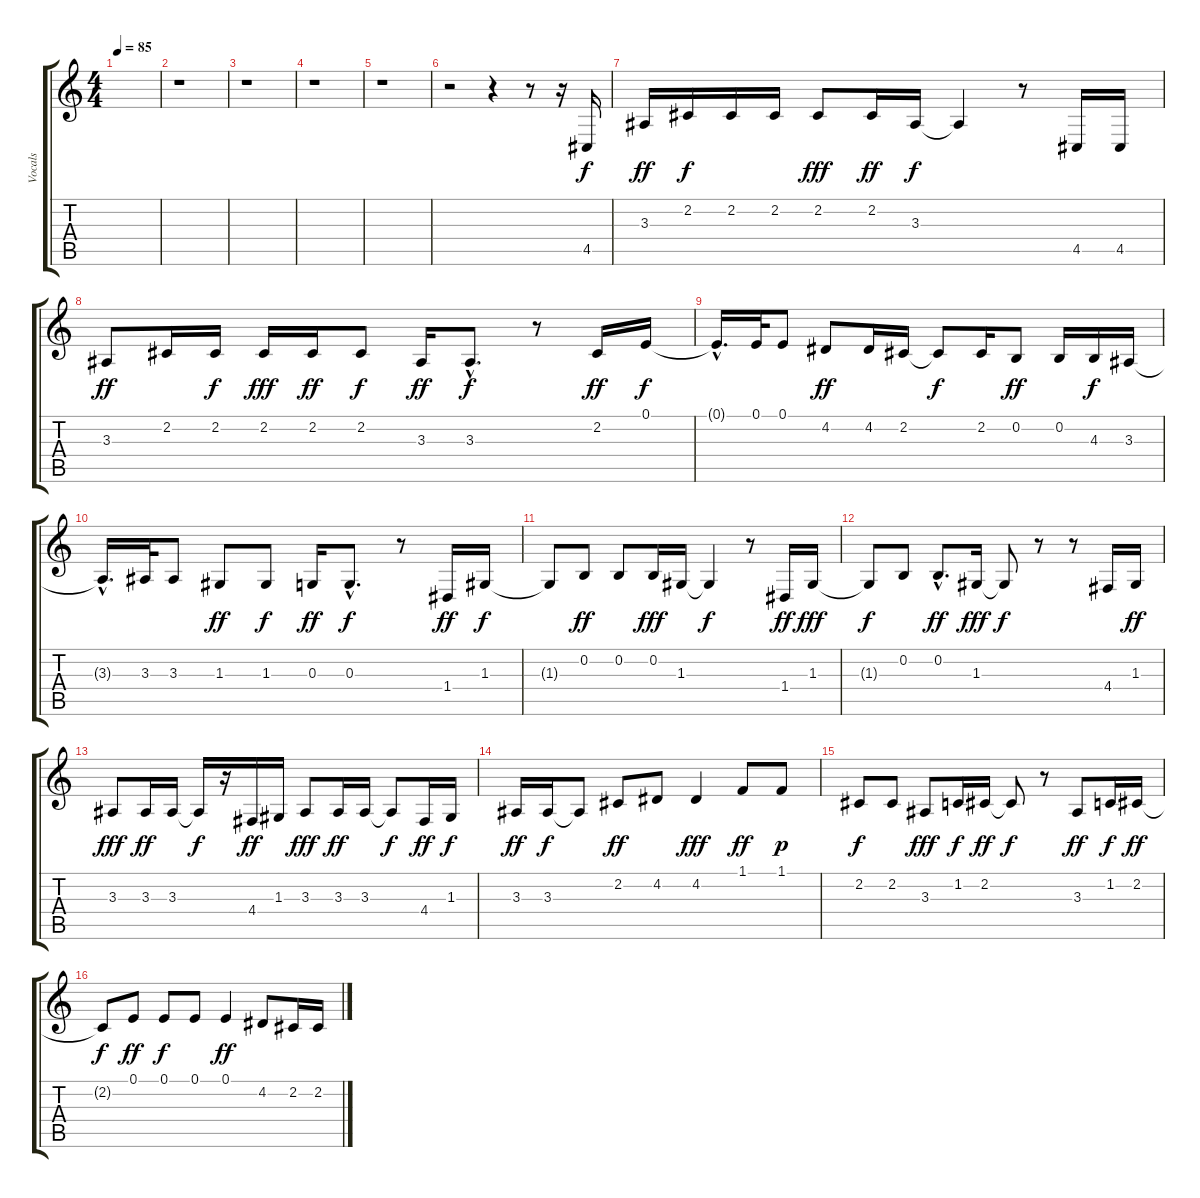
\track ("Vocals" "Vocals") {instrument clarinet}
\staff {score tabs}
\tuning (E4 B3 G3 D3 A2 E2) {hide}
\ts (4 4)
\tempo 85
\clef g2
\ks c
|
r.1 |
r.1 |
r.1 |
r.1 |
r.2 r.4 r.8 r.16 4.5.16 |
3.3.16{dy ff} 2.2.16{dy f} 2.2.16 2.2.16 2.2.8{dy fff} 2.2.16{dy ff} 3.3.16{dy f} 3.3{t}.4 r.8 4.5.16 4.5.16 |
3.3.8{dy ff} 2.2.16 2.2.16{dy f} 2.2.16{dy fff} 2.2.16{dy ff} 2.2.8{dy f} 3.3.16{dy ff} 3.3{hac}.8{d dy f} r.8 2.2.16{dy ff} 0.1.16{dy f} |
0.1{hac t}.16{d} 0.1.32 0.1.8 4.2.8{dy ff} 4.2.16 2.2.16 2.2{t}.8{dy f} 2.2.16 0.2.8{dy ff} 0.2.16 4.3.16{dy f} 3.3.16 |
3.3{hac t}.16{d} 3.3.32 3.3.8 1.3.8{dy ff} 1.3.8{dy f} 0.3.16{dy ff} 0.3{hac}.8{d dy f} r.8 1.4.16{dy ff} 1.3.16{dy f} |
1.3{t}.8 0.2.8{dy ff} 0.2.8 0.2.16{dy fff} 1.3.16 1.3{t}.4{dy f} r.8 1.4.16{dy ff} 1.3.16{dy fff} |
1.3{t}.8{dy f} 0.2.8 0.2{hac}.8{d dy ff} 1.3.16{dy fff} 1.3{t}.8{dy f} r.8 r.8 4.4.16 1.3.16{dy ff} |
3.3.8{dy fff} 3.3.16{dy ff} 3.3.16 3.3{t}.16{dy f} r.16 4.4.16{dy ff} 1.3.16 3.3.8{dy fff} 3.3.16{dy ff} 3.3.16 3.3{t}.8{dy f} 4.4.16{dy ff} 1.3.16{dy f} |
3.3.16{dy ff} 3.3.16{dy f} 3.3{t}.8 2.2.8{dy ff} 4.2.8 4.2.4{dy fff} 1.1.8{dy ff} 1.1.8{dy p} |
2.2.8{dy f} 2.2.8 3.3.8{dy fff} 1.2.16{dy f} 2.2.16{dy ff} 2.2{t}.8{dy f} r.8 3.3.8{dy ff} 1.2.16{dy f} 2.2.16{dy ff} |
2.2{t}.8{dy f} 0.1.8{dy ff} 0.1.8{dy f} 0.1.8 0.1.4{dy ff} 4.2.8 2.2.16 2.2.16
